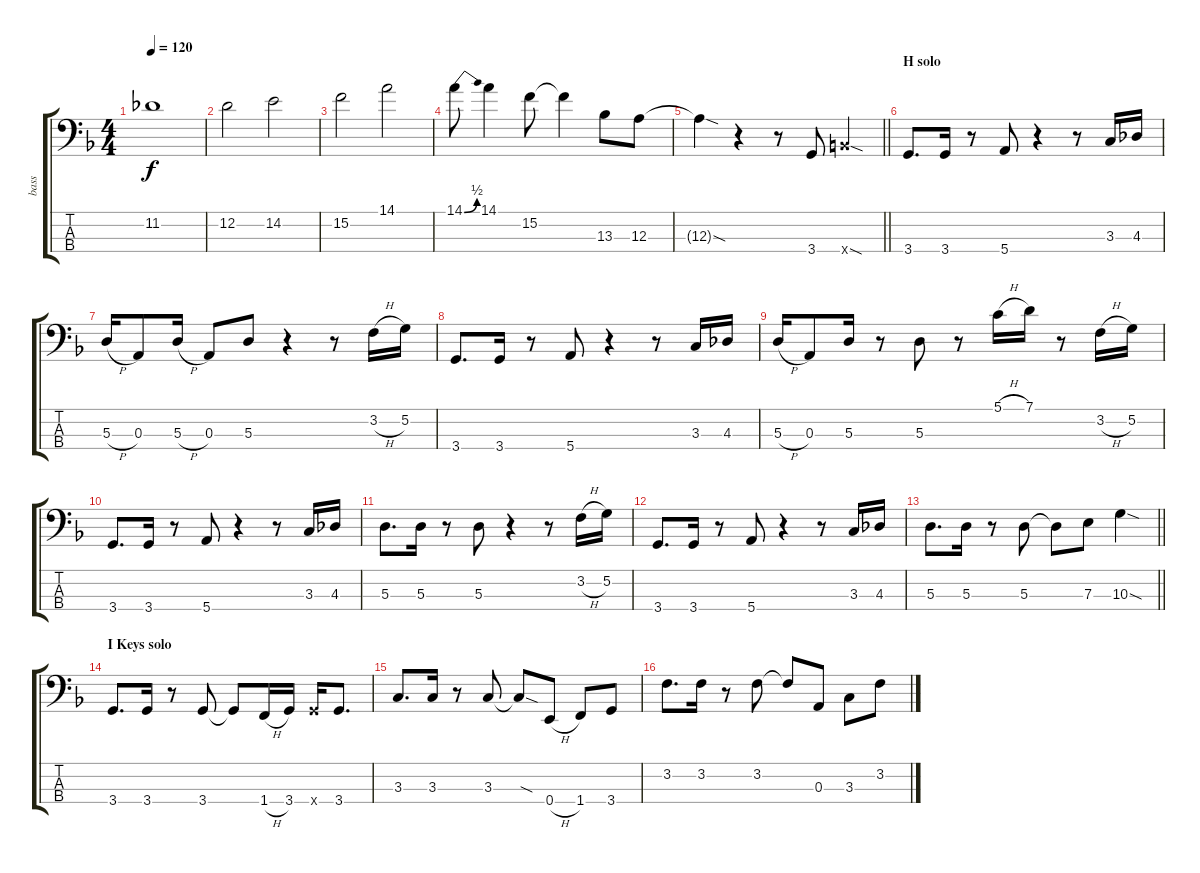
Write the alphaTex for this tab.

\track ("bass" "bass") {instrument electricbassfinger}
\staff {score tabs}
\tuning (G2 D2 A1 E1) {hide}
\ts (4 4)
\tempo 120
\clef f4
\ks f
11.2.1{dy f} |
12.2.2 14.2.2 |
15.2.2 14.1.2 |
14.1{be (bend 0 0 60 2)}.8 14.1.4 15.2.8 15.2{t}.4 13.3.8 12.3.8 |
\barLineRight lightlight
12.3{sod t}.4 r.4 r.8 3.4.8 7.4{sod x}.4 |
\section ("" "H solo")
3.4.8{d} 3.4.16 r.8 5.4.8 r.4 r.8 3.3.16 4.3.16 |
5.3{h}.16 0.3.8 5.3{h}.16 0.3.8 5.3.8 r.4 r.8 3.2{h}.16 5.2.16 |
3.4.8{d} 3.4.16 r.8 5.4.8 r.4 r.8 3.3.16 4.3.16 |
5.3{h}.16 0.3.8 5.3.16 r.8 5.3.8 r.8 5.1{h}.16 7.1.16 r.8 3.2{h}.16 5.2.16 |
3.4.8{d} 3.4.16 r.8 5.4.8 r.4 r.8 3.3.16 4.3.16 |
5.3.8{d} 5.3.16 r.8 5.3.8 r.4 r.8 3.2{h}.16 5.2.16 |
3.4.8{d} 3.4.16 r.8 5.4.8 r.4 r.8 3.3.16 4.3.16 |
\barLineRight lightlight
5.3.8{d} 5.3.16 r.8 5.3.8 5.3{t}.8 7.3.8 10.3{sod}.4 |
\section ("" "I Keys solo")
3.4.8{d} 3.4.16 r.8 3.4.8 3.4{t}.8 1.4{h}.16 3.4.16 3.4{x}.16 3.4.8{d} |
3.3.8{d} 3.3.16 r.8 3.3.8 3.3{sod t}.8 0.4{h}.8 1.4.8 3.4.8 |
3.2.8{d} 3.2.16 r.8 3.2.8 3.2{t}.8 0.3.8 3.3.8 3.2.8
